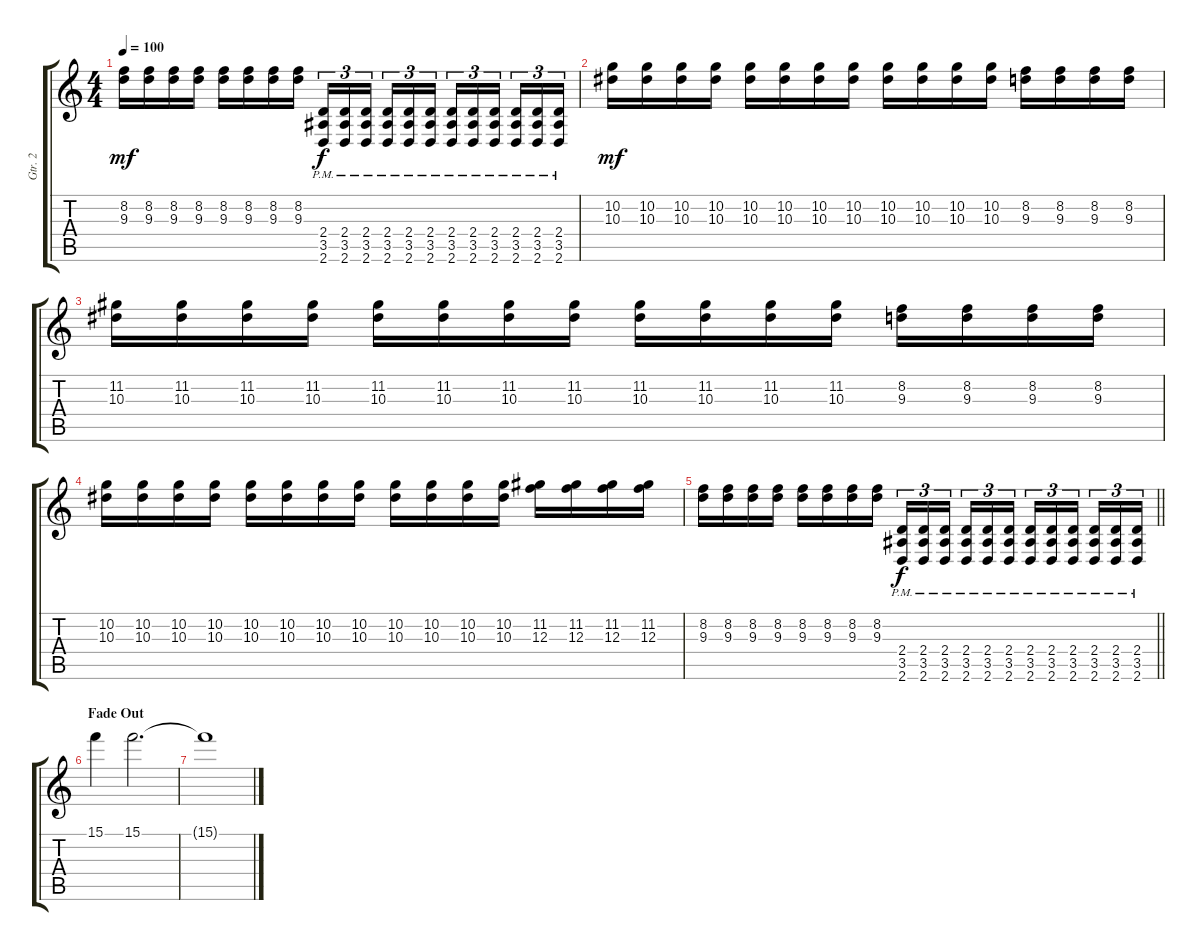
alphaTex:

\track ("Gtr. 2" "Gtr. 2") {instrument distortionguitar}
\staff {score tabs}
\tuning (D4 A3 F3 C3 G2 C2) {hide}
\ts (4 4)
\tempo 100
\clef g2
\ks c
(8.2 9.3).16{dy mf} (8.2 9.3).16 (8.2 9.3).16 (8.2 9.3).16 (8.2 9.3).16 (8.2 9.3).16 (8.2 9.3).16 (8.2 9.3).16 (2.4{pm} 3.5{pm} 2.6{pm}).16{tu (3 2) dy f} (2.4{pm} 3.5{pm} 2.6{pm}).16{tu (3 2)} (2.4{pm} 3.5{pm} 2.6{pm}).16{tu (3 2) beam splitsecondary} (2.4{pm} 3.5{pm} 2.6{pm}).16{tu (3 2)} (2.4{pm} 3.5{pm} 2.6{pm}).16{tu (3 2)} (2.4{pm} 3.5{pm} 2.6{pm}).16{tu (3 2)} (2.4{pm} 3.5{pm} 2.6{pm}).16{tu (3 2)} (2.4{pm} 3.5{pm} 2.6{pm}).16{tu (3 2)} (2.4{pm} 3.5{pm} 2.6{pm}).16{tu (3 2) beam splitsecondary} (2.4{pm} 3.5{pm} 2.6{pm}).16{tu (3 2)} (2.4{pm} 3.5{pm} 2.6{pm}).16{tu (3 2)} (2.4{pm} 3.5{pm} 2.6{pm}).16{tu (3 2)} |
(10.2 10.3).16{dy mf} (10.2 10.3).16 (10.2 10.3).16 (10.2 10.3).16 (10.2 10.3).16 (10.2 10.3).16 (10.2 10.3).16 (10.2 10.3).16 (10.2 10.3).16 (10.2 10.3).16 (10.2 10.3).16 (10.2 10.3).16 (8.2 9.3).16 (8.2 9.3).16 (8.2 9.3).16 (8.2 9.3).16 |
(11.2 10.3).16 (11.2 10.3).16 (11.2 10.3).16 (11.2 10.3).16 (11.2 10.3).16 (11.2 10.3).16 (11.2 10.3).16 (11.2 10.3).16 (11.2 10.3).16 (11.2 10.3).16 (11.2 10.3).16 (11.2 10.3).16 (8.2 9.3).16 (8.2 9.3).16 (8.2 9.3).16 (8.2 9.3).16 |
(10.2 10.3).16 (10.2 10.3).16 (10.2 10.3).16 (10.2 10.3).16 (10.2 10.3).16 (10.2 10.3).16 (10.2 10.3).16 (10.2 10.3).16 (10.2 10.3).16 (10.2 10.3).16 (10.2 10.3).16 (10.2 10.3).16 (11.2 12.3).16 (11.2 12.3).16 (11.2 12.3).16 (11.2 12.3).16 |
\barLineRight lightlight
(8.2 9.3).16 (8.2 9.3).16 (8.2 9.3).16 (8.2 9.3).16 (8.2 9.3).16 (8.2 9.3).16 (8.2 9.3).16 (8.2 9.3).16 (2.4{pm} 3.5{pm} 2.6{pm}).16{tu (3 2) dy f} (2.4{pm} 3.5{pm} 2.6{pm}).16{tu (3 2)} (2.4{pm} 3.5{pm} 2.6{pm}).16{tu (3 2) beam splitsecondary} (2.4{pm} 3.5{pm} 2.6{pm}).16{tu (3 2)} (2.4{pm} 3.5{pm} 2.6{pm}).16{tu (3 2)} (2.4{pm} 3.5{pm} 2.6{pm}).16{tu (3 2)} (2.4{pm} 3.5{pm} 2.6{pm}).16{tu (3 2)} (2.4{pm} 3.5{pm} 2.6{pm}).16{tu (3 2)} (2.4{pm} 3.5{pm} 2.6{pm}).16{tu (3 2) beam splitsecondary} (2.4{pm} 3.5{pm} 2.6{pm}).16{tu (3 2)} (2.4{pm} 3.5{pm} 2.6{pm}).16{tu (3 2)} (2.4{pm} 3.5{pm} 2.6{pm}).16{tu (3 2)} |
\section ("" "Fade Out")
15.1.4{volume 0} 15.1.2{d volume 8} |
15.1{t}.1{volume 0}
